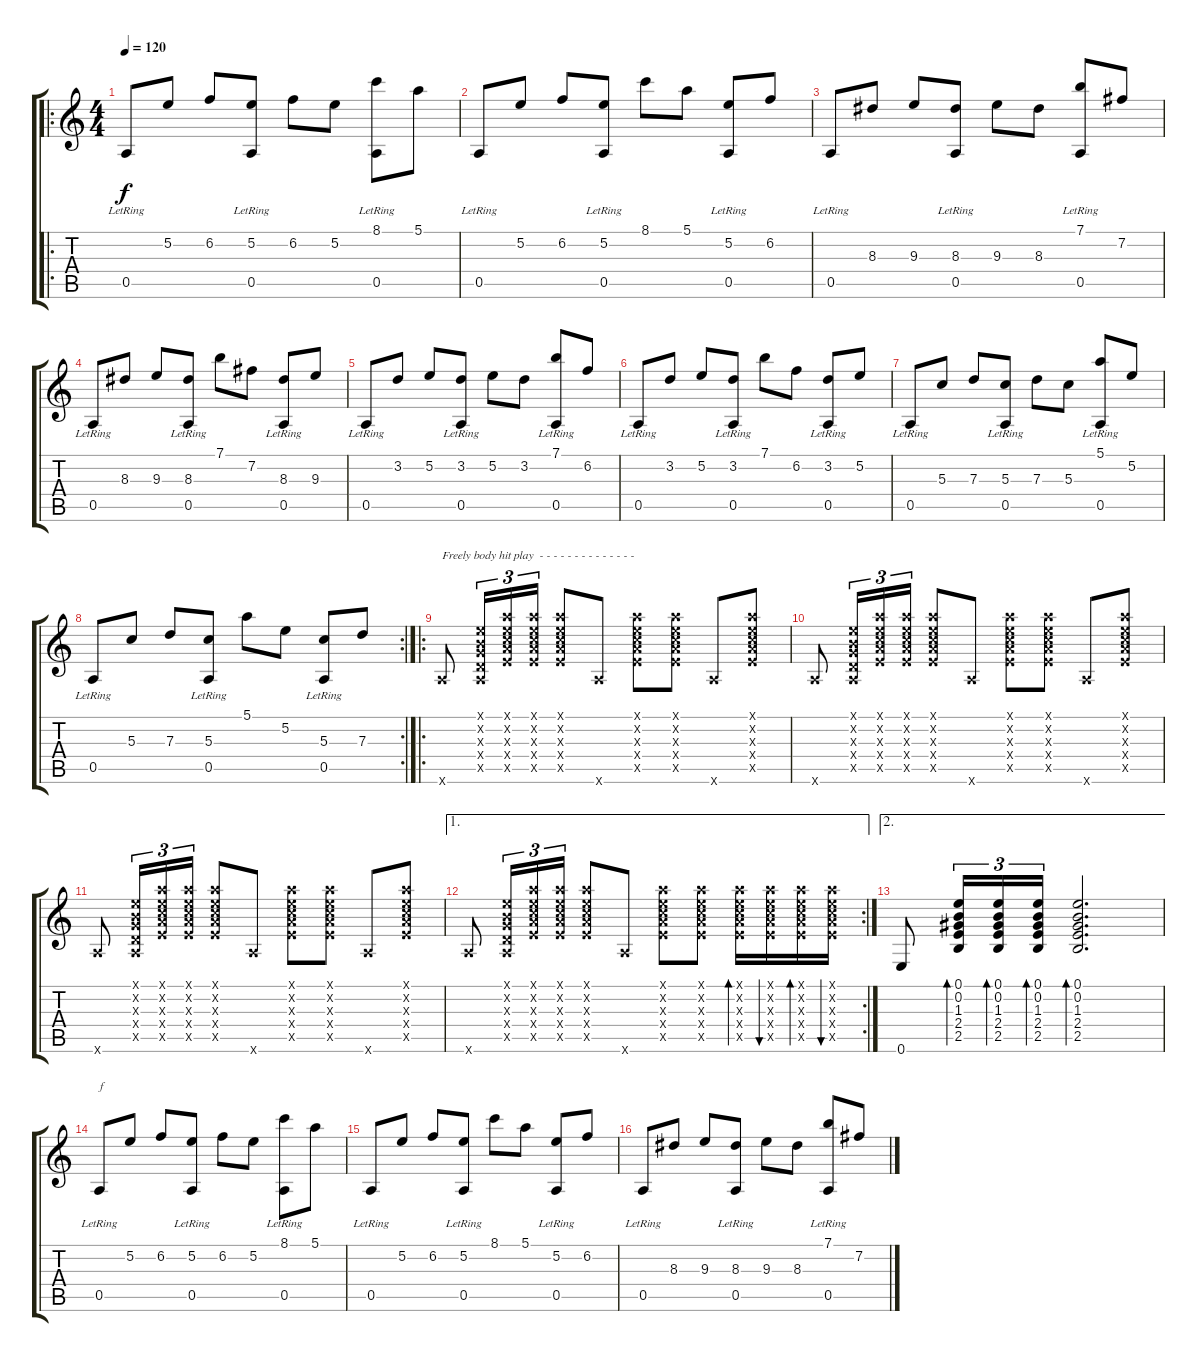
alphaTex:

\track "" {instrument acousticguitarnylon}
\staff {score tabs}
\tuning (E4 B3 G3 D3 A2 E2) {hide}
\ro
\ts (4 4)
\tempo 120
\clef g2
\ks c
0.5{lr}.8{dy f} 5.2.8 6.2.8 (5.2 0.5{lr}).8 6.2.8 5.2.8 (8.1 0.5{lr}).8 5.1.8 |
0.5{lr}.8 5.2.8 6.2.8 (5.2 0.5{lr}).8 8.1.8 5.1.8 (5.2 0.5{lr}).8 6.2.8 |
0.5{lr}.8 8.3.8 9.3.8 (8.3 0.5{lr}).8 9.3.8 8.3.8 (7.1 0.5{lr}).8 7.2.8 |
0.5{lr}.8 8.3.8 9.3.8 (8.3 0.5{lr}).8 7.1.8 7.2.8 (8.3 0.5{lr}).8 9.3.8 |
0.5{lr}.8 3.2.8 5.2.8 (3.2 0.5{lr}).8 5.2.8 3.2.8 (7.1 0.5{lr}).8 6.2.8 |
0.5{lr}.8 3.2.8 5.2.8 (3.2 0.5{lr}).8 7.1.8 6.2.8 (3.2 0.5{lr}).8 5.2.8 |
0.5{lr}.8 5.3.8 7.3.8 (5.3 0.5{lr}).8 7.3.8 5.3.8 (5.1 0.5{lr}).8 5.2.8 |
\rc 2
0.5{lr}.8 5.3.8 7.3.8 (5.3 0.5{lr}).8 5.1.8 5.2.8 (5.3 0.5{lr}).8 7.3.8 |
\ro
5.6{x}.8{txt "Freely body hit play  - - - - - - - - - - - - - - " instrument woodblock} (0.1{x} 0.2{x} 0.3{x} 0.4{x} 0.5{x}).16{tu (3 2)} (5.1{x} 5.2{x} 5.3{x} 7.4{x} 7.5{x}).16{tu (3 2)} (5.1{x} 5.2{x} 5.3{x} 7.4{x} 7.5{x}).16{tu (3 2)} (5.1{x} 5.2{x} 5.3{x} 7.4{x} 7.5{x}).8 5.6{x}.8 (5.1{x} 5.2{x} 5.3{x} 7.4{x} 7.5{x}).8 (5.1{x} 5.2{x} 5.3{x} 7.4{x} 7.5{x}).8 5.6{x}.8 (5.1{x} 5.2{x} 5.3{x} 7.4{x} 7.5{x}).8 |
5.6{x}.8 (0.1{x} 0.2{x} 0.3{x} 0.4{x} 0.5{x}).16{tu (3 2)} (5.1{x} 5.2{x} 5.3{x} 7.4{x} 7.5{x}).16{tu (3 2)} (5.1{x} 5.2{x} 5.3{x} 7.4{x} 7.5{x}).16{tu (3 2)} (5.1{x} 5.2{x} 5.3{x} 7.4{x} 7.5{x}).8 5.6{x}.8 (5.1{x} 5.2{x} 5.3{x} 7.4{x} 7.5{x}).8 (5.1{x} 5.2{x} 5.3{x} 7.4{x} 7.5{x}).8 5.6{x}.8 (5.1{x} 5.2{x} 5.3{x} 7.4{x} 7.5{x}).8 |
5.6{x}.8 (0.1{x} 0.2{x} 0.3{x} 0.4{x} 0.5{x}).16{tu (3 2)} (5.1{x} 5.2{x} 5.3{x} 7.4{x} 7.5{x}).16{tu (3 2)} (5.1{x} 5.2{x} 5.3{x} 7.4{x} 7.5{x}).16{tu (3 2)} (5.1{x} 5.2{x} 5.3{x} 7.4{x} 7.5{x}).8 5.6{x}.8 (5.1{x} 5.2{x} 5.3{x} 7.4{x} 7.5{x}).8 (5.1{x} 5.2{x} 5.3{x} 7.4{x} 7.5{x}).8 5.6{x}.8 (5.1{x} 5.2{x} 5.3{x} 7.4{x} 7.5{x}).8 |
\ae 1
\rc 2
5.6{x}.8 (0.1{x} 0.2{x} 0.3{x} 0.4{x} 0.5{x}).16{tu (3 2)} (5.1{x} 5.2{x} 5.3{x} 7.4{x} 7.5{x}).16{tu (3 2)} (5.1{x} 5.2{x} 5.3{x} 7.4{x} 7.5{x}).16{tu (3 2)} (5.1{x} 5.2{x} 5.3{x} 7.4{x} 7.5{x}).8 5.6{x}.8 (5.1{x} 5.2{x} 5.3{x} 7.4{x} 7.5{x}).8 (5.1{x} 5.2{x} 5.3{x} 7.4{x} 7.5{x}).8 (5.1{x} 5.2{x} 5.3{x} 7.4{x} 7.5{x}).16{bd 30 instrument acousticguitarnylon} (5.1{x} 5.2{x} 5.3{x} 7.4{x} 7.5{x}).16{bu 30} (5.1{x} 5.2{x} 5.3{x} 7.4{x} 7.5{x}).16{bd 30} (5.1{x} 5.2{x} 5.3{x} 7.4{x} 7.5{x}).16{bu 30} |
\ae 2
0.6.8{instrument acousticguitarnylon} (0.1 0.2 1.3 2.4 2.5).16{tu (3 2) bd 30} (0.1 0.2 1.3 2.4 2.5).16{tu (3 2) bd 30} (0.1 0.2 1.3 2.4 2.5).16{tu (3 2) bd 30} (0.1 0.2 1.3 2.4 2.5).2{d bd 30} |
0.5{lr}.8{txt "f"} 5.2.8 6.2.8 (5.2 0.5{lr}).8 6.2.8 5.2.8 (8.1 0.5{lr}).8 5.1.8 |
0.5{lr}.8 5.2.8 6.2.8 (5.2 0.5{lr}).8 8.1.8 5.1.8 (5.2 0.5{lr}).8 6.2.8 |
0.5{lr}.8 8.3.8 9.3.8 (8.3 0.5{lr}).8 9.3.8 8.3.8 (7.1 0.5{lr}).8 7.2.8
